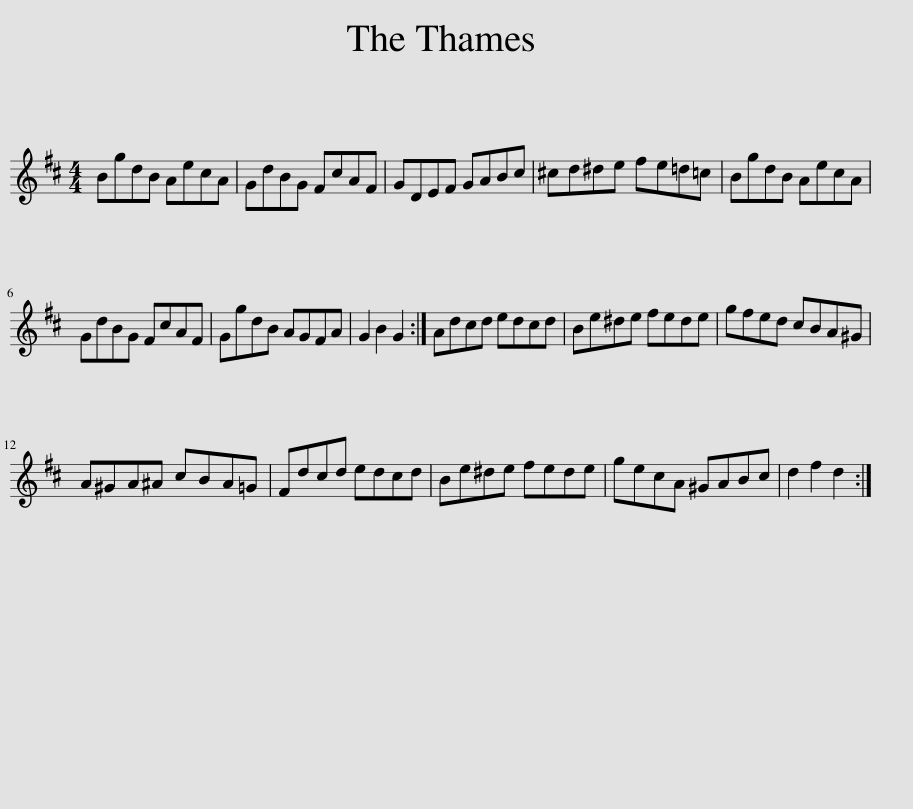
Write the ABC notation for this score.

X:1
L:1/8
M:4/4
I:linebreak $
K:D
V:1 treble
V:1
 BgdB AecA | GdBG FcAF | GDEF GABc | ^cd^de fe=d=c | BgdB AecA |$ %5
 GdBG FcAF | GgdB AGFA | G2 B2 G2 :| Adcd edcd | Be^de fede | %10
 gfed cBA^G |$ A^GA^A cBA=G | Fdcd edcd | Be^de fede | gecA ^GABc | %15
 d2 f2 d2 :| %16
